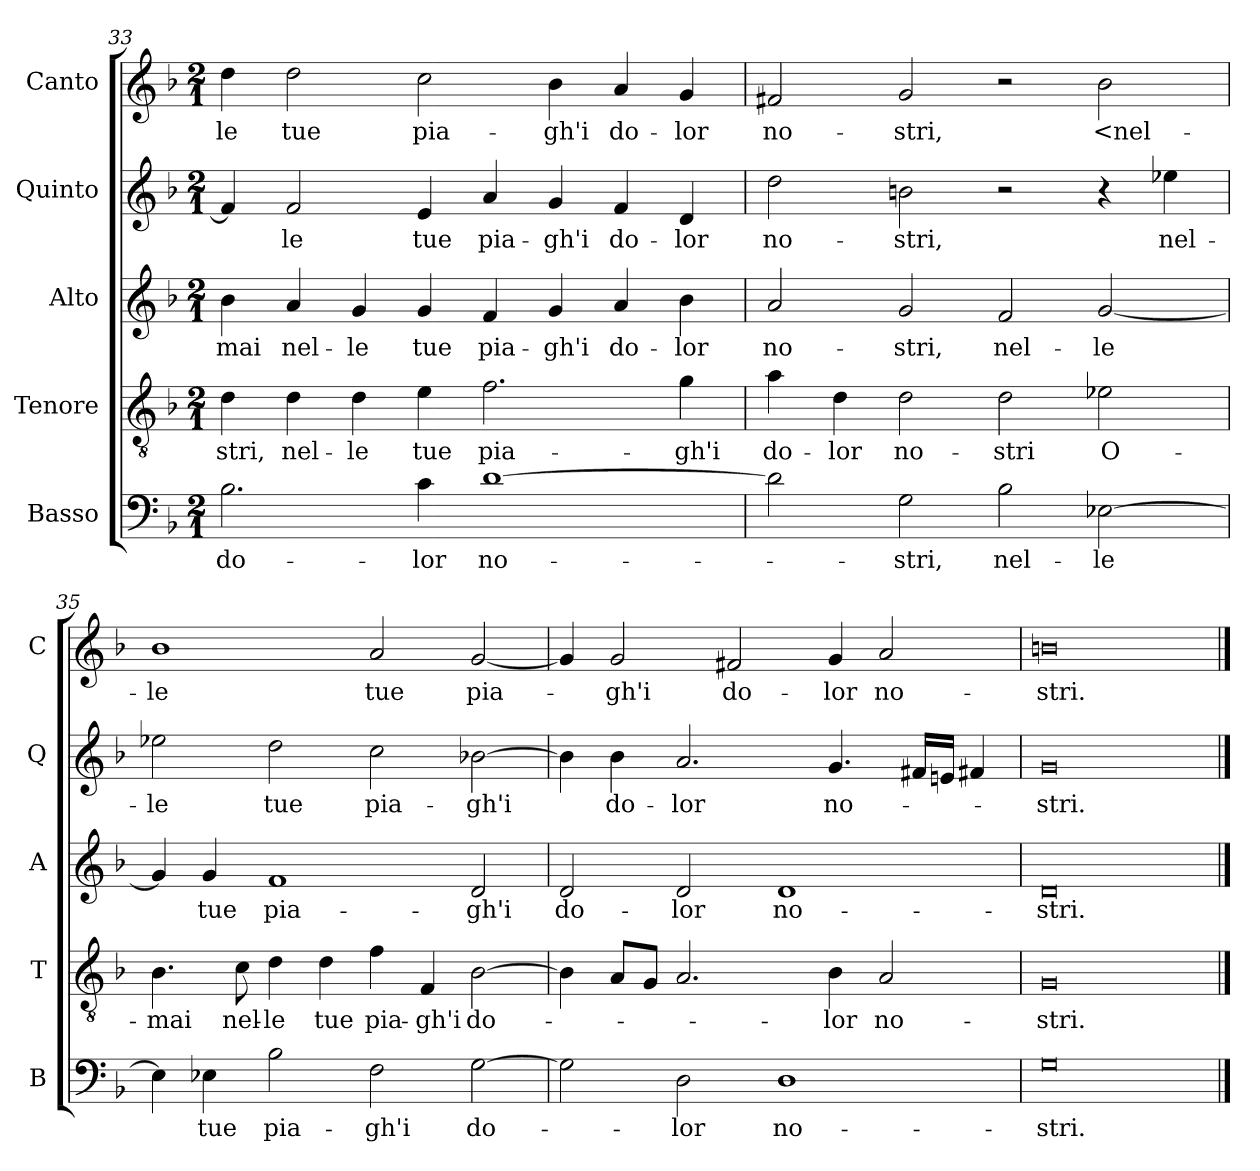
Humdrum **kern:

**kern	**text	**kern	**text	**kern	**text	**kern	**text	**kern	**text
*part5	*part5	*part4	*part4	*part3	*part3	*part2	*part2	*part1	*part1
*staff5	*staff5	*staff4	*staff4	*staff3	*staff3	*staff2	*staff2	*staff1	*staff1
*I"Basso	*	*I"Tenore	*	*I"Alto	*	*I"Quinto	*	*I"Canto	*
*I'B	*	*I'T	*	*I'A	*	*I'Q	*	*I'C	*
*clefF4	*	*clefGv2	*	*clefG2	*	*clefG2	*	*clefG2	*
*k[b-]	*	*k[b-]	*	*k[b-]	*	*k[b-]	*	*k[b-]	*
*M2/1	*	*M2/1	*	*M2/1	*	*M2/1	*	*M2/1	*
=33	=33	=33	=33	=33	=33	=33	=33	=33	=33
2.B-	do-	4d	-stri,	4b-	-mai	4f]	.	4dd	-le
.	.	4d	nel-	4a	nel-	2f	-le	2dd	tue
.	.	4d	-le	4g	-le	.	.	.	.
4c	-lor	4e	tue	4g	tue	4e	tue	2cc	pia-
[1d	no-	2.f	pia-	4f	pia-	4a	pia-	.	.
.	.	.	.	4g	-gh'i	4g	-gh'i	4b-	-gh'i
.	.	.	.	4a	do-	4f	do-	4a	do-
.	.	4g	-gh'i	4b-	-lor	4d	-lor	4g	-lor
=34	=34	=34	=34	=34	=34	=34	=34	=34	=34
2d]	.	4a	do-	2a	no-	2dd	no-	2f#X	no-
.	.	4d	-lor	.	.	.	.	.	.
2G	-stri,	2d	no-	2g	-stri,	2bn	-stri,	2g	-stri,
2B-	nel-	2d	-stri	2f	nel-	2r	.	2r	.
[2E-X	-le	2e-X	O-	[2g	-le	4r	.	2b-	<nel-
.	.	.	.	.	.	4ee-X	nel-	.	.
=35	=35	=35	=35	=35	=35	=35	=35	=35	=35
4E-]	.	4.B-	-mai	4g]	.	2ee-X	-le	1b-	-le
4E-X	tue	.	.	4g	tue	.	.	.	.
.	.	8c	nel-	.	.	.	.	.	.
2B-	pia-	4d	-le	1f	pia-	2dd	tue	.	.
.	.	4d	tue	.	.	.	.	.	.
2F	-gh'i	4f	pia-	.	.	2cc	pia-	2a	tue
.	.	4F	-gh'i	.	.	.	.	.	.
[2G	do-	[2B-	do-	2d	-gh'i	[2b-X	-gh'i	[2g	pia-
=36	=36	=36	=36	=36	=36	=36	=36	=36	=36
2G]	.	4B-]	.	2d	do-	4b-]	.	4g]	.
.	.	8AL	.	.	.	4b-	do-	2g	-gh'i
.	.	8GJ	.	.	.	.	.	.	.
2D	-lor	2.A	.	2d	-lor	2.a	-lor	.	.
.	.	.	.	.	.	.	.	2f#X	do-
1D	no-	.	.	1d	no-	.	.	.	.
.	.	4B-	-lor	.	.	4.g	no-	4g	-lor
.	.	2A	no-	.	.	.	.	2a	no-
.	.	.	.	.	.	16f#XLL	.	.	.
.	.	.	.	.	.	16enJJ	.	.	.
.	.	.	.	.	.	4f#X	.	.	.
=37	=37	=37	=37	=37	=37	=37	=37	=37	=37
0G	-stri.	0G	-stri.	0d	-stri.	0g	-stri.	0bn	-stri.
==	==	==	==	==	==	==	==	==	==
*-	*-	*-	*-	*-	*-	*-	*-	*-	*-
